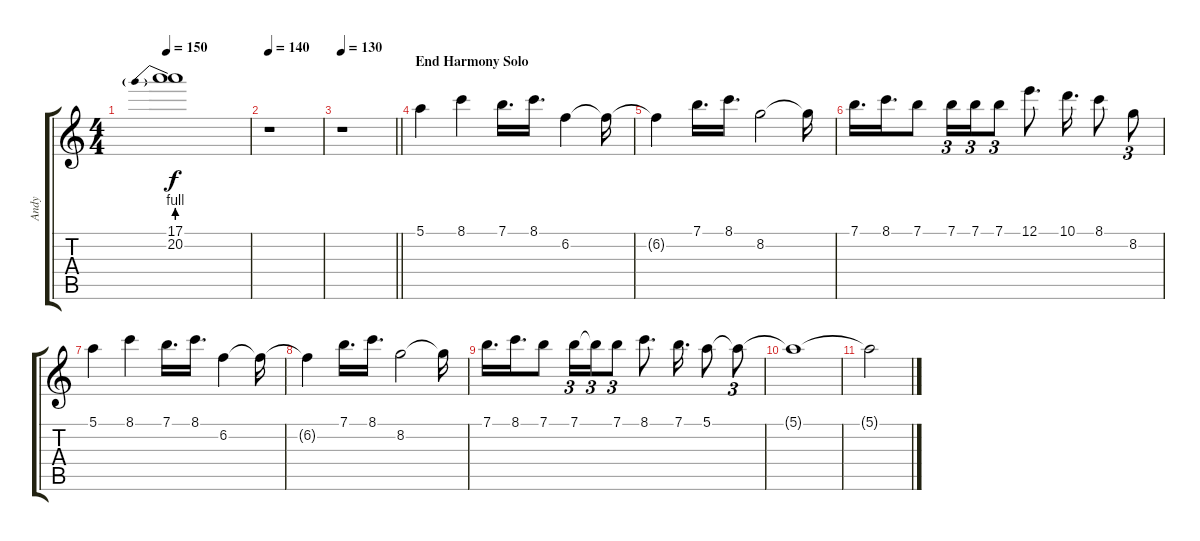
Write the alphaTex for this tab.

\track ("Andy" "Andy") {instrument distortionguitar}
\staff {score tabs}
\tuning (E4 B3 G3 D3 A2 E2) {hide}
\ts (4 4)
\tempo 150
\clef g2
\ks c
(17.1 20.2{be (prebend 0 4 60 4)}).1{dy f} |
\tempo 140
r.1 |
\tempo 130
\barLineRight lightlight
r.1 |
\section ("" "End Harmony Solo")
5.1.4 8.1.4 7.1.16{d} 8.1.16{d} 6.2.4 6.2{t}.16 |
6.2{t}.4 7.1.16{d} 8.1.16{d} 8.2.2 8.2{t}.16 |
7.1.16{d} 8.1.16{d} 7.1.8 7.1.16{tu (3 2)} 7.1.16{tu (3 2)} 7.1.8{tu (3 2)} 12.1.8{d} 10.1.16{d} 8.1.8 8.2.8{tu (3 2)} |
5.1.4 8.1.4 7.1.16{d} 8.1.16{d} 6.2.4 6.2{t}.16 |
6.2{t}.4 7.1.16{d} 8.1.16{d} 8.2.2 8.2{t}.16 |
7.1.16{d} 8.1.16{d} 7.1.8 7.1.16{tu (3 2)} 7.1{t}.16{tu (3 2)} 7.1.8{tu (3 2)} 8.1.8{d} 7.1.16{d} 5.1.8 5.1{t}.8{tu (3 2)} |
5.1{t}.1 |
5.1{t}.2
